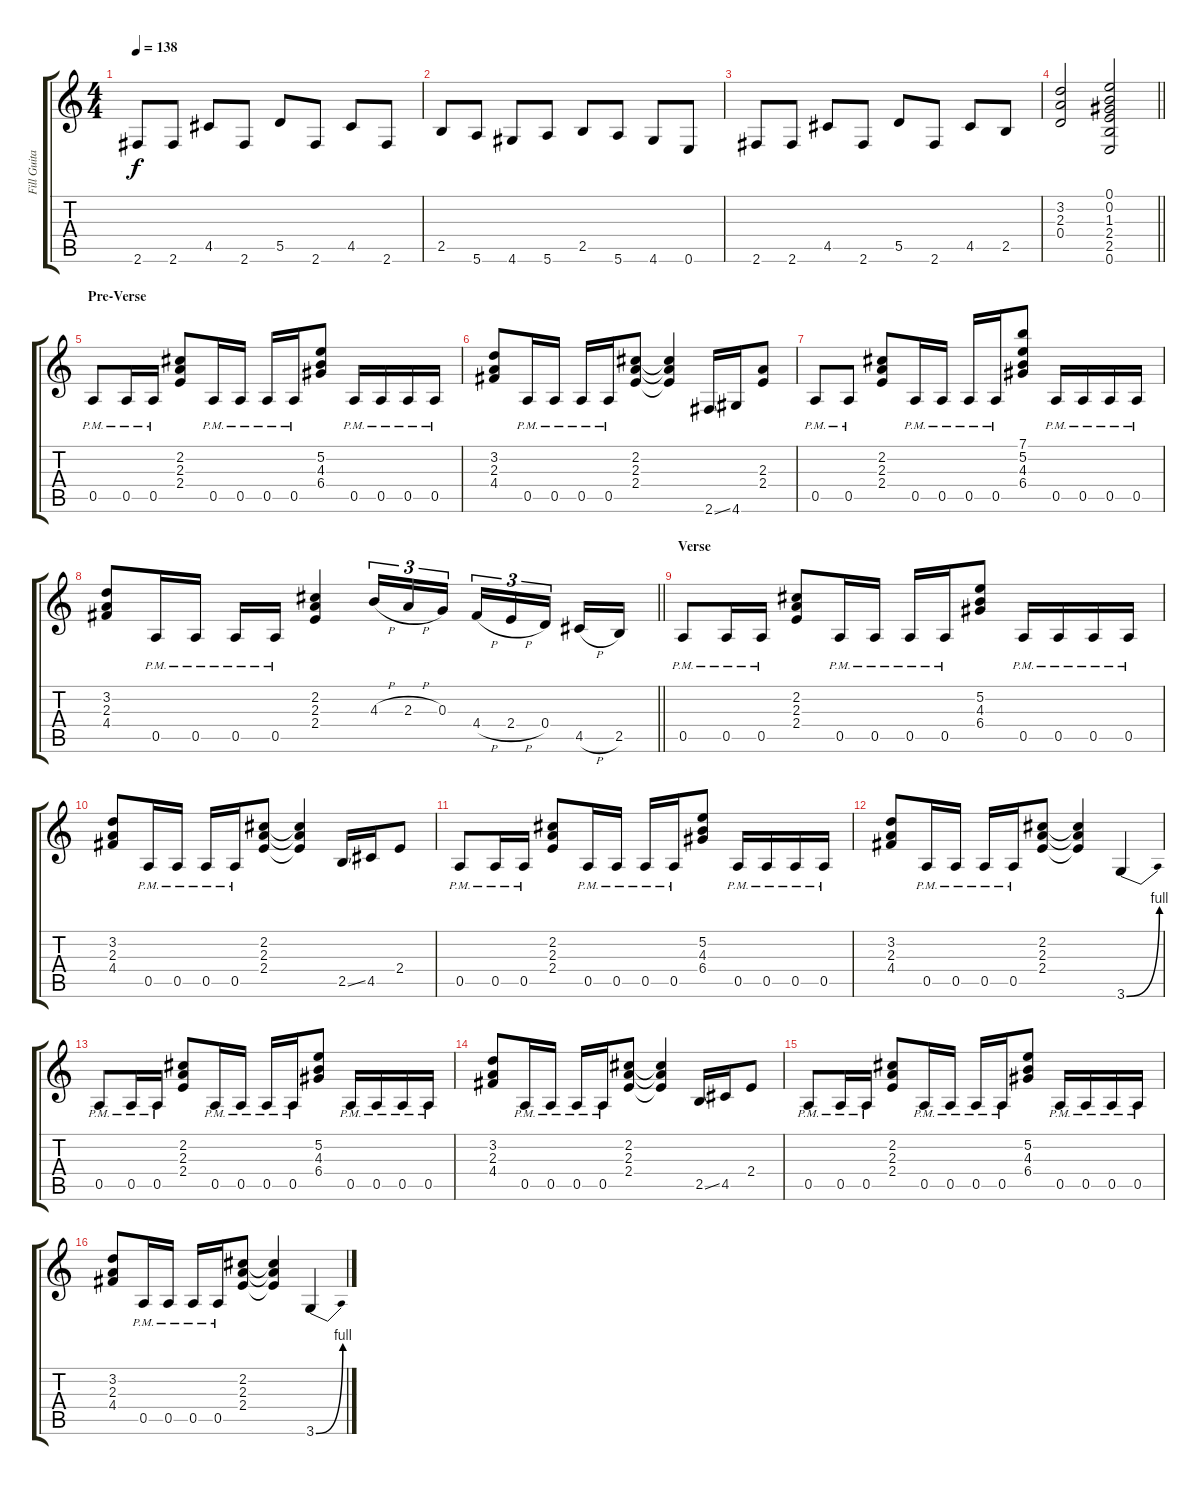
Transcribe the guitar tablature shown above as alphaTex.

\track ("Fill Guitar" "Fill Guita") {instrument distortionguitar}
\staff {score tabs}
\tuning (E4 B3 G3 D3 A2 E2) {hide}
\ts (4 4)
\tempo 138
\clef g2
\ks c
2.6.8{dy f} 2.6.8 4.5.8 2.6.8 5.5.8 2.6.8 4.5.8 2.6.8 |
2.5.8 5.6.8 4.6.8 5.6.8 2.5.8 5.6.8 4.6.8 0.6.8 |
2.6.8 2.6.8 4.5.8 2.6.8 5.5.8 2.6.8 4.5.8 2.5.8 |
\barLineRight lightlight
(3.2 2.3 0.4).2 (0.1 0.2 1.3 2.4 2.5 0.6).2 |
\section ("" "Pre-Verse")
0.5{pm}.8 0.5{pm}.16 0.5{pm}.16 (2.2 2.3 2.4).8 0.5{pm}.16 0.5{pm}.16 0.5{pm}.16 0.5{pm}.16 (5.2 4.3 6.4).8 0.5{pm}.16 0.5{pm}.16 0.5{pm}.16 0.5{pm}.16 |
(3.2 2.3 4.4).8 0.5{pm}.16 0.5{pm}.16 0.5{pm}.16 0.5{pm}.16 (2.2 2.3 2.4).8 (2.2{t} 2.3{t} 2.4{t}).4 2.6{ss}.16 4.6.16 (2.3 2.4).8 |
0.5{pm}.8 0.5{pm}.8 (2.2 2.3 2.4).8 0.5{pm}.16 0.5{pm}.16 0.5{pm}.16 0.5{pm}.16 (7.1 5.2 4.3 6.4).8 0.5{pm}.16 0.5{pm}.16 0.5{pm}.16 0.5{pm}.16 |
\barLineRight lightlight
(3.2 2.3 4.4).8 0.5{pm}.16 0.5{pm}.16 0.5{pm}.16 0.5{pm}.16 (2.2 2.3 2.4).4 4.3{h}.16{tu (3 2)} 2.3{h}.16{tu (3 2)} 0.3.16{tu (3 2)} 4.4{h}.16{tu (3 2)} 2.4{h}.16{tu (3 2)} 0.4.16{tu (3 2)} 4.5{h}.16 2.5.16 |
\section ("" "Verse")
0.5{pm}.8 0.5{pm}.16 0.5{pm}.16 (2.2 2.3 2.4).8 0.5{pm}.16 0.5{pm}.16 0.5{pm}.16 0.5{pm}.16 (5.2 4.3 6.4).8 0.5{pm}.16 0.5{pm}.16 0.5{pm}.16 0.5{pm}.16 |
(3.2 2.3 4.4).8 0.5{pm}.16 0.5{pm}.16 0.5{pm}.16 0.5{pm}.16 (2.2 2.3 2.4).8 (2.2{t} 2.3{t} 2.4{t}).4 2.5{ss}.16 4.5.16 2.4.8 |
0.5{pm}.8 0.5{pm}.16 0.5{pm}.16 (2.2 2.3 2.4).8 0.5{pm}.16 0.5{pm}.16 0.5{pm}.16 0.5{pm}.16 (5.2 4.3 6.4).8 0.5{pm}.16 0.5{pm}.16 0.5{pm}.16 0.5{pm}.16 |
(3.2 2.3 4.4).8 0.5{pm}.16 0.5{pm}.16 0.5{pm}.16 0.5{pm}.16 (2.2 2.3 2.4).8 (2.2{t} 2.3{t} 2.4{t}).4 3.6{be (bend 0 0 60 4)}.4 |
0.5{pm}.8 0.5{pm}.16 0.5{pm}.16 (2.2 2.3 2.4).8 0.5{pm}.16 0.5{pm}.16 0.5{pm}.16 0.5{pm}.16 (5.2 4.3 6.4).8 0.5{pm}.16 0.5{pm}.16 0.5{pm}.16 0.5{pm}.16 |
(3.2 2.3 4.4).8 0.5{pm}.16 0.5{pm}.16 0.5{pm}.16 0.5{pm}.16 (2.2 2.3 2.4).8 (2.2{t} 2.3{t} 2.4{t}).4 2.5{ss}.16 4.5.16 2.4.8 |
0.5{pm}.8 0.5{pm}.16 0.5{pm}.16 (2.2 2.3 2.4).8 0.5{pm}.16 0.5{pm}.16 0.5{pm}.16 0.5{pm}.16 (5.2 4.3 6.4).8 0.5{pm}.16 0.5{pm}.16 0.5{pm}.16 0.5{pm}.16 |
(3.2 2.3 4.4).8 0.5{pm}.16 0.5{pm}.16 0.5{pm}.16 0.5{pm}.16 (2.2 2.3 2.4).8 (2.2{t} 2.3{t} 2.4{t}).4 3.6{be (bend 0 0 60 4)}.4
